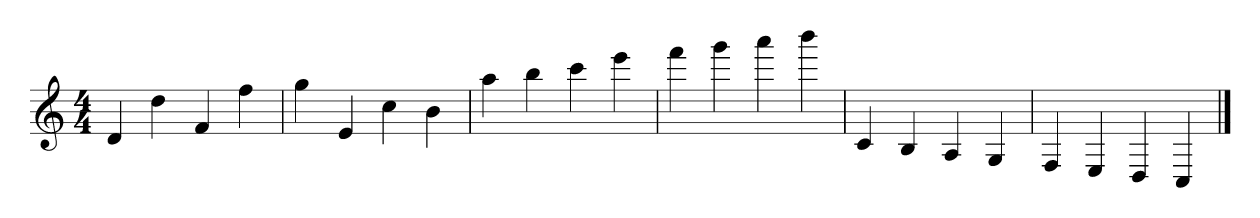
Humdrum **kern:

**kern
*part1
*staff1
*clefG2
*k[]
*C:
*M4/4
=1
4d
4dd
4f
4ff
=2
4gg
4e
4cc
4b
=3
4aa
4bb
4ccc
4eee
=4
4fff
4ggg
4aaa
4bbb
=5
4c
4B
4A
4G
=6
4F
4E
4D
4C
==
*-
